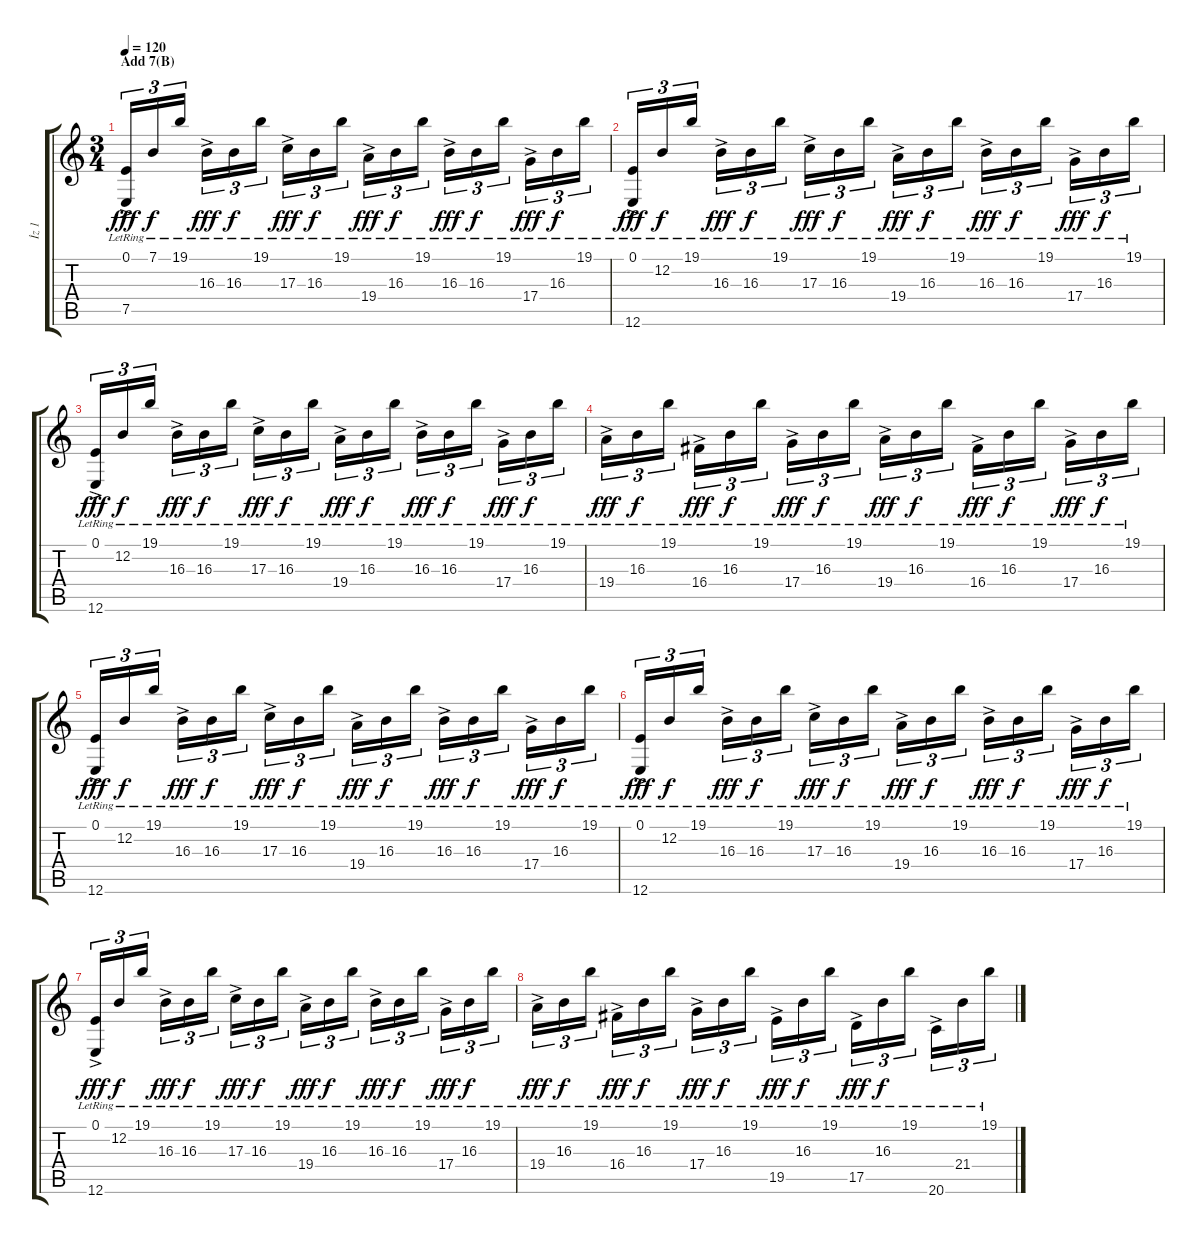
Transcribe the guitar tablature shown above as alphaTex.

\track ("İz 1" "İz 1") {instrument stringensemble1}
\staff {score tabs}
\tuning (E4 B3 G3 D3 A2 E2) {hide}
\ts (3 4)
\section ("" "Add 7(B)")
\tempo 120
\clef g2
\ks c
(0.1{ac lr} 7.5{ac lr}).16{tu (3 2) dy fff} 7.1{lr}.16{tu (3 2) dy f} 19.1{lr}.16{tu (3 2)} 16.3{ac lr}.16{tu (3 2) dy fff} 16.3{lr}.16{tu (3 2) dy f} 19.1{lr}.16{tu (3 2)} 17.3{ac lr}.16{tu (3 2) dy fff} 16.3{lr}.16{tu (3 2) dy f} 19.1{lr}.16{tu (3 2)} 19.4{ac lr}.16{tu (3 2) dy fff} 16.3{lr}.16{tu (3 2) dy f} 19.1{lr}.16{tu (3 2)} 16.3{ac lr}.16{tu (3 2) dy fff} 16.3{lr}.16{tu (3 2) dy f} 19.1{lr}.16{tu (3 2)} 17.4{ac lr}.16{tu (3 2) dy fff} 16.3{lr}.16{tu (3 2) dy f} 19.1{lr}.16{tu (3 2)} |
(0.1{ac lr} 12.6{ac lr}).16{tu (3 2) dy fff} 12.2{lr}.16{tu (3 2) dy f} 19.1{lr}.16{tu (3 2)} 16.3{ac lr}.16{tu (3 2) dy fff} 16.3{lr}.16{tu (3 2) dy f} 19.1{lr}.16{tu (3 2)} 17.3{ac lr}.16{tu (3 2) dy fff} 16.3{lr}.16{tu (3 2) dy f} 19.1{lr}.16{tu (3 2)} 19.4{ac lr}.16{tu (3 2) dy fff} 16.3{lr}.16{tu (3 2) dy f} 19.1{lr}.16{tu (3 2)} 16.3{ac lr}.16{tu (3 2) dy fff} 16.3{lr}.16{tu (3 2) dy f} 19.1{lr}.16{tu (3 2)} 17.4{ac lr}.16{tu (3 2) dy fff} 16.3{lr}.16{tu (3 2) dy f} 19.1{lr}.16{tu (3 2)} |
(0.1{ac lr} 12.6{ac lr}).16{tu (3 2) dy fff} 12.2{lr}.16{tu (3 2) dy f} 19.1{lr}.16{tu (3 2)} 16.3{ac lr}.16{tu (3 2) dy fff} 16.3{lr}.16{tu (3 2) dy f} 19.1{lr}.16{tu (3 2)} 17.3{ac lr}.16{tu (3 2) dy fff} 16.3{lr}.16{tu (3 2) dy f} 19.1{lr}.16{tu (3 2)} 19.4{ac lr}.16{tu (3 2) dy fff} 16.3{lr}.16{tu (3 2) dy f} 19.1{lr}.16{tu (3 2)} 16.3{ac lr}.16{tu (3 2) dy fff} 16.3{lr}.16{tu (3 2) dy f} 19.1{lr}.16{tu (3 2)} 17.4{ac lr}.16{tu (3 2) dy fff} 16.3{lr}.16{tu (3 2) dy f} 19.1{lr}.16{tu (3 2)} |
19.4{ac lr}.16{tu (3 2) dy fff} 16.3{lr}.16{tu (3 2) dy f} 19.1{lr}.16{tu (3 2)} 16.4{ac lr}.16{tu (3 2) dy fff} 16.3{lr}.16{tu (3 2) dy f} 19.1{lr}.16{tu (3 2)} 17.4{ac lr}.16{tu (3 2) dy fff} 16.3{lr}.16{tu (3 2) dy f} 19.1{lr}.16{tu (3 2)} 19.4{ac lr}.16{tu (3 2) dy fff} 16.3{lr}.16{tu (3 2) dy f} 19.1{lr}.16{tu (3 2)} 16.4{ac lr}.16{tu (3 2) dy fff} 16.3{lr}.16{tu (3 2) dy f} 19.1{lr}.16{tu (3 2)} 17.4{ac lr}.16{tu (3 2) dy fff} 16.3{lr}.16{tu (3 2) dy f} 19.1{lr}.16{tu (3 2)} |
(0.1{ac lr} 12.6{ac lr}).16{tu (3 2) dy fff} 12.2{lr}.16{tu (3 2) dy f} 19.1{lr}.16{tu (3 2)} 16.3{ac lr}.16{tu (3 2) dy fff} 16.3{lr}.16{tu (3 2) dy f} 19.1{lr}.16{tu (3 2)} 17.3{ac lr}.16{tu (3 2) dy fff} 16.3{lr}.16{tu (3 2) dy f} 19.1{lr}.16{tu (3 2)} 19.4{ac lr}.16{tu (3 2) dy fff} 16.3{lr}.16{tu (3 2) dy f} 19.1{lr}.16{tu (3 2)} 16.3{ac lr}.16{tu (3 2) dy fff} 16.3{lr}.16{tu (3 2) dy f} 19.1{lr}.16{tu (3 2)} 17.4{ac lr}.16{tu (3 2) dy fff} 16.3{lr}.16{tu (3 2) dy f} 19.1{lr}.16{tu (3 2)} |
(0.1{ac lr} 12.6{ac lr}).16{tu (3 2) dy fff} 12.2{lr}.16{tu (3 2) dy f} 19.1{lr}.16{tu (3 2)} 16.3{ac lr}.16{tu (3 2) dy fff} 16.3{lr}.16{tu (3 2) dy f} 19.1{lr}.16{tu (3 2)} 17.3{ac lr}.16{tu (3 2) dy fff} 16.3{lr}.16{tu (3 2) dy f} 19.1{lr}.16{tu (3 2)} 19.4{ac lr}.16{tu (3 2) dy fff} 16.3{lr}.16{tu (3 2) dy f} 19.1{lr}.16{tu (3 2)} 16.3{ac lr}.16{tu (3 2) dy fff} 16.3{lr}.16{tu (3 2) dy f} 19.1{lr}.16{tu (3 2)} 17.4{ac lr}.16{tu (3 2) dy fff} 16.3{lr}.16{tu (3 2) dy f} 19.1{lr}.16{tu (3 2)} |
(0.1{ac lr} 12.6{ac lr}).16{tu (3 2) dy fff} 12.2{lr}.16{tu (3 2) dy f} 19.1{lr}.16{tu (3 2)} 16.3{ac lr}.16{tu (3 2) dy fff} 16.3{lr}.16{tu (3 2) dy f} 19.1{lr}.16{tu (3 2)} 17.3{ac lr}.16{tu (3 2) dy fff} 16.3{lr}.16{tu (3 2) dy f} 19.1{lr}.16{tu (3 2)} 19.4{ac lr}.16{tu (3 2) dy fff} 16.3{lr}.16{tu (3 2) dy f} 19.1{lr}.16{tu (3 2)} 16.3{ac lr}.16{tu (3 2) dy fff} 16.3{lr}.16{tu (3 2) dy f} 19.1{lr}.16{tu (3 2)} 17.4{ac lr}.16{tu (3 2) dy fff} 16.3{lr}.16{tu (3 2) dy f} 19.1{lr}.16{tu (3 2)} |
19.4{ac lr}.16{tu (3 2) dy fff} 16.3{lr}.16{tu (3 2) dy f} 19.1{lr}.16{tu (3 2)} 16.4{ac lr}.16{tu (3 2) dy fff} 16.3{lr}.16{tu (3 2) dy f} 19.1{lr}.16{tu (3 2)} 17.4{ac lr}.16{tu (3 2) dy fff} 16.3{lr}.16{tu (3 2) dy f} 19.1{lr}.16{tu (3 2)} 19.5{ac lr}.16{tu (3 2) dy fff} 16.3{lr}.16{tu (3 2) dy f} 19.1{lr}.16{tu (3 2)} 17.5{ac lr}.16{tu (3 2) dy fff} 16.3{lr}.16{tu (3 2) dy f} 19.1{lr}.16{tu (3 2)} 20.6{ac lr}.16{tu (3 2)} 21.4{lr}.16{tu (3 2)} 19.1{lr}.16{tu (3 2)}
